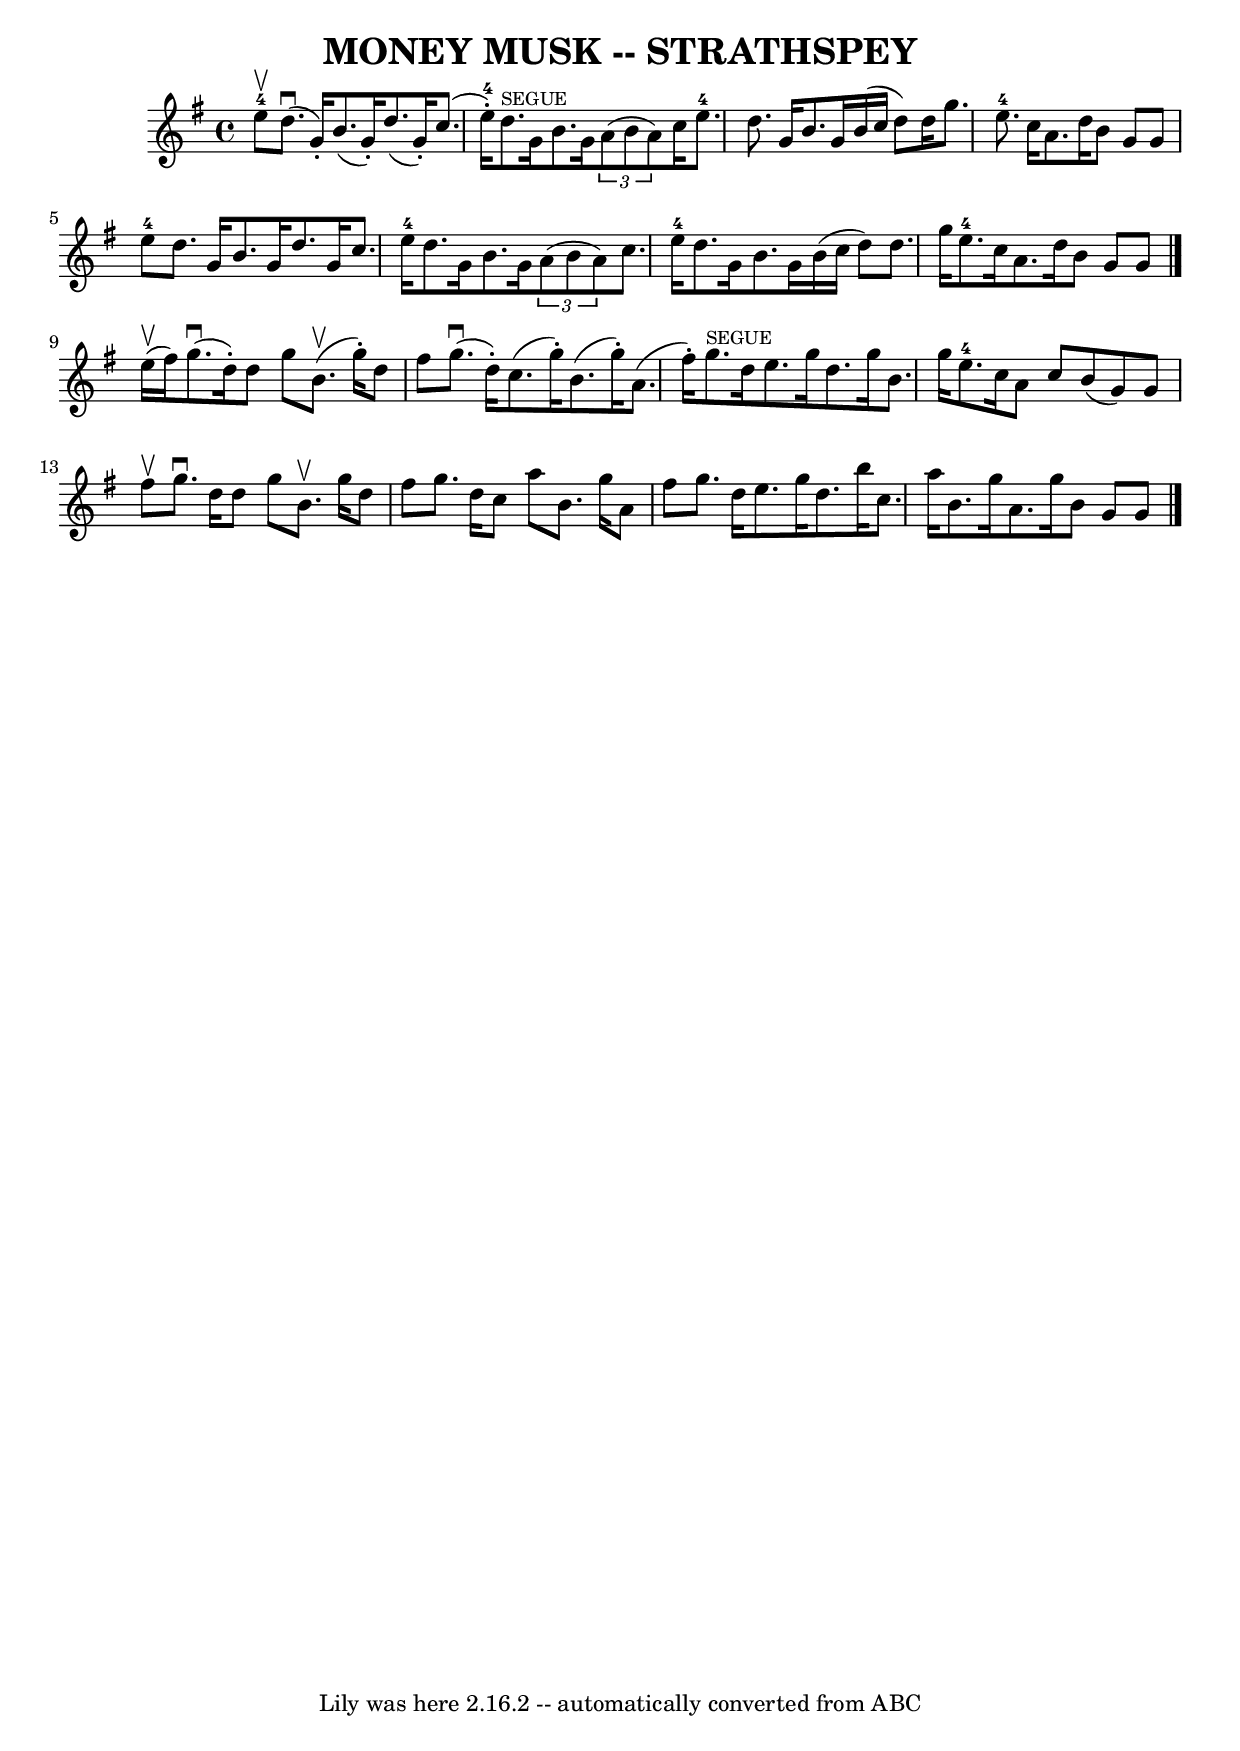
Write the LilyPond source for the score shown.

\version "2.7.40"
\include "Mammoth.ily"
\header {
	%% book = "Ryan's Mammoth Collection of Fiddle Tunes"
	crossRefNumber = "1"
	footnotes = ""
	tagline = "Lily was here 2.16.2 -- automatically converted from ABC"
	title = "MONEY MUSK -- STRATHSPEY"
}
voicedefault =  {


 \override Staff.TimeSignature #'style = #'C
 \time 4/4 \key a \dorian e''8-4^\upbow       |
 d''8. 
(^\downbow g'16 -.) b'8. (g'16 -.) d''8. (g'16 -.) c''8. (
 e''16-4-.)   |
 d''8.^\segue g'16 b'8. g'16    
\times 2/3 { a'8 (b'8 a'8) } c''16 e''8.-4       |
   
d''8. g'16 b'8. g'16 b'16 (c''16 d''8) d''16 g''8.    
|
 e''8.-4 c''16 a'8. d''16 b'8 g'8 g'8 e''8 
-4   |
     |
 d''8. g'16 b'8. g'16 d''8. g'16   
 c''8. e''16-4   |
 d''8. g'16 b'8. g'16    \times 2/3 { 
 a'8 (b'8 a'8) } c''8. e''16-4       |
 d''8. g'16 
 b'8. g'16 b'16 (c''16 d''8) d''8. g''16    |
     
e''8.-4 c''16 a'8. d''16 b'8 g'8 g'8    \bar "|."       
e''16 (^\upbow fis''16)       |
 g''8. (^\downbow d''16 -.)  
 d''8 g''8 b'8. (^\upbow g''16 -.) d''8 fis''8    |
     
g''8. (^\downbow d''16 -.) c''8. (g''16 -.) b'8. (g''16 -.)   
a'8. (fis''16 -.)       |
 g''8.^\segue d''16 e''8.    
g''16 d''8. g''16 b'8. g''16    |
 e''8.-4 c''16    
a'8 c''8 b'8 (g'8) g'8 fis''8^\upbow   |
     |
  
 g''8.^\downbow d''16 d''8 g''8 b'8.^\upbow g''16 d''8    
fis''8    |
 g''8. d''16 c''8 a''8 b'8. g''16 a'8    
fis''8        |
 g''8. d''16 e''8. g''16 d''8. b''16    
c''8. a''16    |
 b'8. g''16 a'8. g''16 b'8 g'8    
g'8    \bar "|."   
}

\score{
    <<

	\context Staff="default"
	{
	    \voicedefault 
	}

    >>
	\layout {
	}
	\midi {}
}
